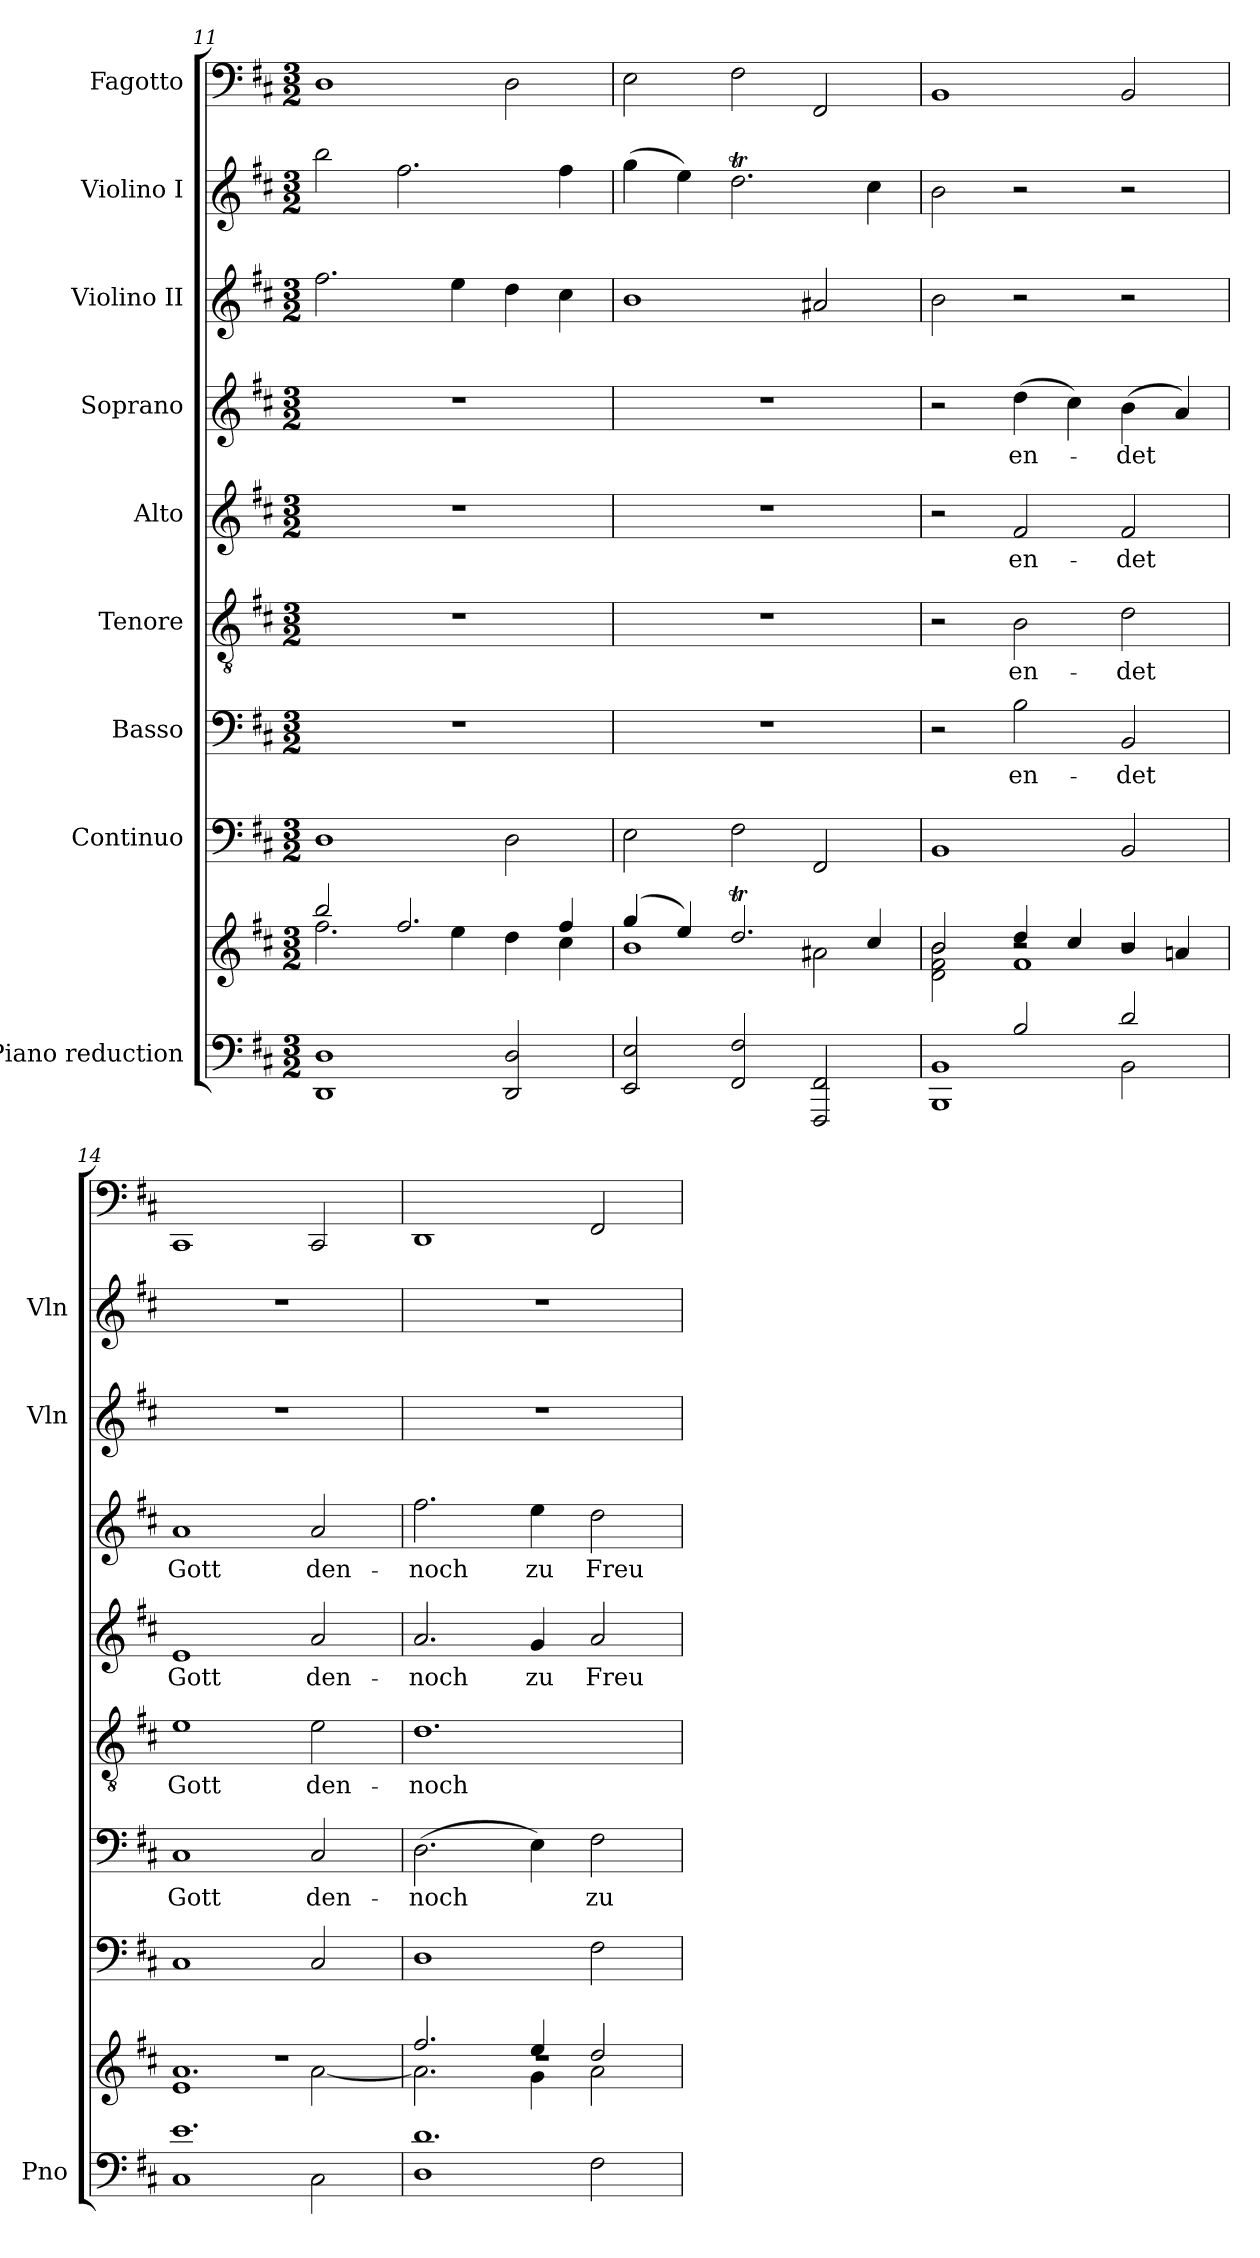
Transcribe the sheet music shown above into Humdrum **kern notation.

**kern	**kern	**kern	**kern	**text	**kern	**text	**kern	**text	**kern	**text	**kern	**kern	**kern
*part9	*part9	*part8	*part7	*part7	*part6	*part6	*part5	*part5	*part4	*part4	*part3	*part2	*part1
*staff10	*staff9	*staff8	*staff7	*staff7	*staff6	*staff6	*staff5	*staff5	*staff4	*staff4	*staff3	*staff2	*staff1
*I"Piano reduction	*	*I"Continuo	*I"Basso	*	*I"Tenore	*	*I"Alto	*	*I"Soprano	*	*I"Violino II	*I"Violino I	*I"Fagotto
*I'Pno	*	*	*	*	*	*	*	*	*	*	*I'Vln	*I'Vln	*
*clefF4	*clefG2	*clefF4	*clefF4	*	*clefGv2	*	*clefG2	*	*clefG2	*	*clefG2	*clefG2	*clefF4
*k[f#c#]	*k[f#c#]	*k[f#c#]	*k[f#c#]	*	*k[f#c#]	*	*k[f#c#]	*	*k[f#c#]	*	*k[f#c#]	*k[f#c#]	*k[f#c#]
*M3/2	*M3/2	*M3/2	*M3/2	*	*M3/2	*	*M3/2	*	*M3/2	*	*M3/2	*M3/2	*M3/2
=11	=11	=11	=11	=11	=11	=11	=11	=11	=11	=11	=11	=11	=11
*	*^	*	*	*	*	*	*	*	*	*	*	*	*
1DD 1D	2bb/	2.ff#\	1D	1.r	.	1.r	.	1.r	.	1.r	.	2.ff#\	2bb\	1D
.	2.ff#/	.	.	.	.	.	.	.	.	.	.	.	2.ff#\	.
.	.	4ee\	.	.	.	.	.	.	.	.	.	4ee\	.	.
2DD/ 2D/	.	4dd\	2D\	.	.	.	.	.	.	.	.	4dd\	.	2D\
.	4ff#/	4cc#\	.	.	.	.	.	.	.	.	.	4cc#\	4ff#\	.
=12	=12	=12	=12	=12	=12	=12	=12	=12	=12	=12	=12	=12	=12	=12
2EE/ 2E/	(>4gg/	1b	2E\	1.r	.	1.r	.	1.r	.	1.r	.	1b	(>4gg\	2E\
.	4ee/)	.	.	.	.	.	.	.	.	.	.	.	4ee\)	.
2FF#/ 2F#/	2.ddT/	.	2F#\	.	.	.	.	.	.	.	.	.	2.ddT\	2F#\
2FFF#/ 2FF#/	.	2a#X\	2FF#/	.	.	.	.	.	.	.	.	2a#X/	.	2FF#/
.	4cc#/	.	.	.	.	.	.	.	.	.	.	.	4cc#\	.
=13	=13	=13	=13	=13	=13	=13	=13	=13	=13	=13	=13	=13	=13	=13
*^	*	*^	*	*	*	*	*	*	*	*	*	*	*	*
2ryy	1BBB 1BB	2b/	2d!\ 2f#!\ 2b\	2ryy	1BB	2r	.	2r	.	2r	.	2r	.	2b\	2b\	1BB
!	!	!	!	!	!	!	!LO:LY:b	!	!LO:LY:b	!	!LO:LY:b	!	!LO:LY:b	!	!	!
2B!/	.	2r	1f#!	4dd!/	.	2B\	en-	2B\	en-	2f#/	en-	(>4dd\	en-	2r	2r	.
.	.	.	.	4cc#!/	.	.	.	.	.	.	.	4cc#\)	.	.	.	.
!	!	!	!	!	!	!	!LO:LY:b	!	!LO:LY:b	!	!LO:LY:b	!	!LO:LY:b	!	!	!
2d!/	2BB\	2r	.	4b!/	2BB/	2BB/	det	2d\	det	2f#/	det	(>4b\	-det	2r	2r	2BB/
.	.	.	.	4an!/	.	.	.	.	.	.	.	4a/)	.	.	.	.
=14	=14	=14	=14	=14	=14	=14	=14	=14	=14	=14	=14	=14	=14	=14	=14	=14
!	!	!	!	!	!	!	!LO:LY:b	!	!LO:LY:b	!	!LO:LY:b	!	!LO:LY:b	!	!	!
1.e!	1C#	1.rdd	1e!	1.a!	1C#	1C#	Gott	1e	Gott	1e	Gott	1a	Gott	1.r	1.r	1CC#
!	!	!	!	!	!	!	!LO:LY:b	!	!LO:LY:b	!	!LO:LY:b	!	!LO:LY:b	!	!	!
.	2C#\	.	[2a!\	.	2C#/	2C#/	den-	2e\	den-	2a/	den-	2a/	den-	.	.	2CC#/
=15	=15	=15	=15	=15	=15	=15	=15	=15	=15	=15	=15	=15	=15	=15	=15	=15
!	!	!	!	!	!	!	!LO:LY:b	!	!LO:LY:b	!	!LO:LY:b	!	!LO:LY:b	!	!	!
1.d!	1D	1.rdd	2.a!\]	2.ff#!/	1D	(>2.D\	noch	1.d	noch	2.a/	noch	2.ff#\	-noch	1.r	1.r	1DD
!	!	!	!	!	!	!	!	!	!	!	!LO:LY:b	!	!LO:LY:b	!	!	!
.	.	.	4g!\	4ee!/	.	4E\)	.	.	.	4g/	zu	4ee\	zu	.	.	.
!	!	!	!	!	!	!	!LO:LY:b	!	!	!	!LO:LY:b	!	!LO:LY:b	!	!	!
.	2F#\	.	2a!\	2dd!/	2F#\	2F#\	zu	.	.	2a/	Freu-	2dd\	Freu-	.	.	2FF#/
*v	*v	*	*	*	*	*	*	*	*	*	*	*	*	*	*	*
*	*v	*v	*v	*	*	*	*	*	*	*	*	*	*	*	*
=	=	=	=	=	=	=	=	=	=	=	=	=	=
*-	*-	*-	*-	*-	*-	*-	*-	*-	*-	*-	*-	*-	*-
